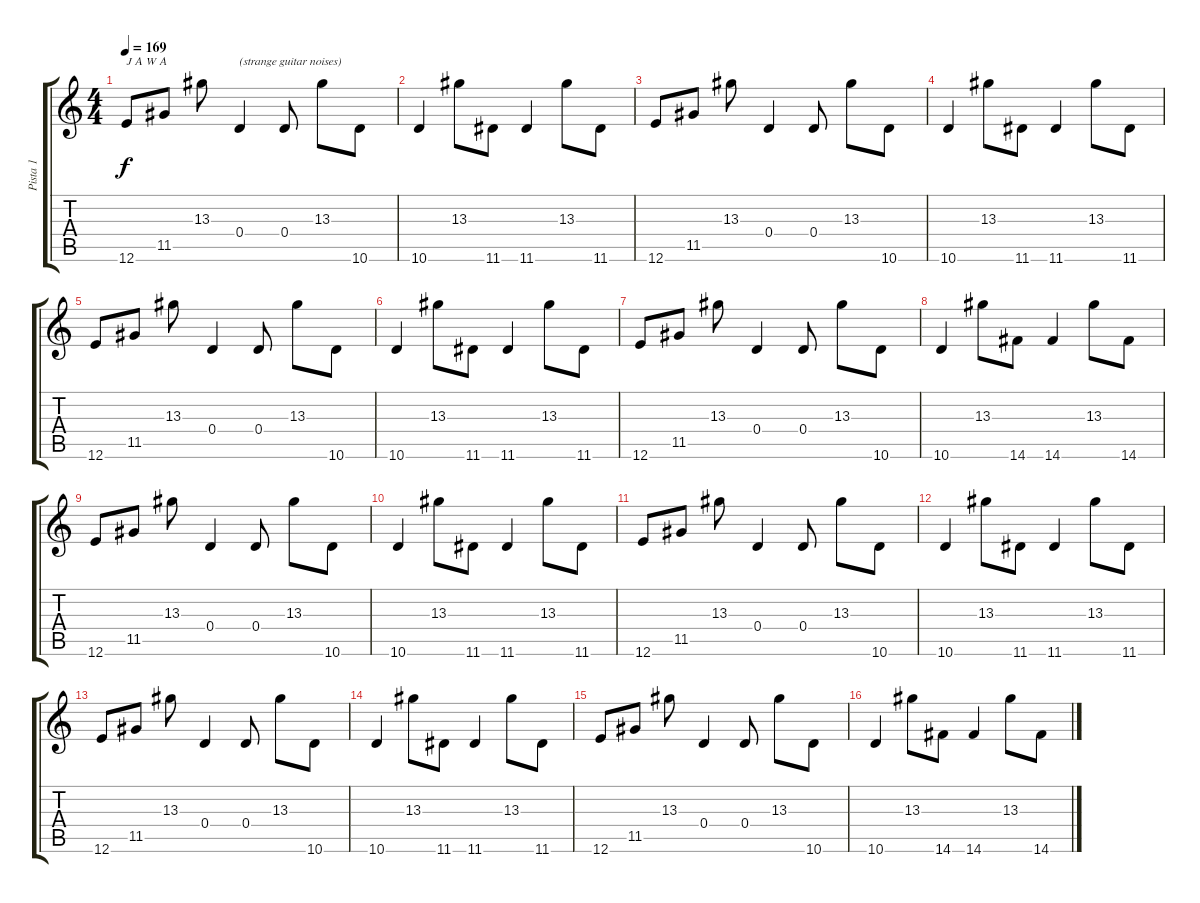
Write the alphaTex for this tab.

\track ("Pista 1" "Pista 1") {instrument electricguitarjazz}
\staff {score tabs}
\tuning (E4 B3 G3 D3 A2 E2) {hide}
\ts (4 4)
\tempo 169
\clef g2
\ks c
12.6.8{txt "J A W A" dy f instrument electricguitarjazz} 11.5.8 13.3.8 0.4.4{txt "(strange guitar noises)"} 0.4.8 13.3.8 10.6.8 |
10.6.4 13.3.8 11.6.8 11.6.4 13.3.8 11.6.8 |
12.6.8 11.5.8 13.3.8 0.4.4 0.4.8 13.3.8 10.6.8 |
10.6.4 13.3.8 11.6.8 11.6.4 13.3.8 11.6.8 |
12.6.8 11.5.8 13.3.8 0.4.4 0.4.8 13.3.8 10.6.8 |
10.6.4 13.3.8 11.6.8 11.6.4 13.3.8 11.6.8 |
12.6.8 11.5.8 13.3.8 0.4.4 0.4.8 13.3.8 10.6.8 |
10.6.4 13.3.8 14.6.8 14.6.4 13.3.8 14.6.8 |
12.6.8 11.5.8 13.3.8 0.4.4 0.4.8 13.3.8 10.6.8 |
10.6.4 13.3.8 11.6.8 11.6.4 13.3.8 11.6.8 |
12.6.8 11.5.8 13.3.8 0.4.4 0.4.8 13.3.8 10.6.8 |
10.6.4 13.3.8 11.6.8 11.6.4 13.3.8 11.6.8 |
12.6.8 11.5.8 13.3.8 0.4.4 0.4.8 13.3.8 10.6.8 |
10.6.4 13.3.8 11.6.8 11.6.4 13.3.8 11.6.8 |
12.6.8 11.5.8 13.3.8 0.4.4 0.4.8 13.3.8 10.6.8 |
10.6.4 13.3.8 14.6.8 14.6.4 13.3.8 14.6.8
